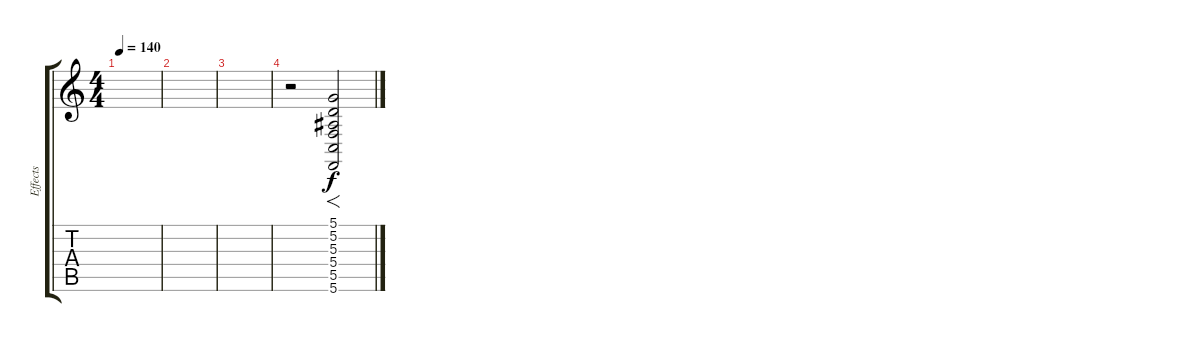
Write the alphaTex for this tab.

\track ("Effects" "Effects") {instrument reversecymbal}
\staff {score tabs}
\tuning (D4 A3 F3 C3 G2 C2) {hide}
\ts (4 4)
\tempo 140
\clef g2
\ks c
|
|
|
r.2 (5.1 5.2 5.3 5.4 5.5 5.6).2{f}
